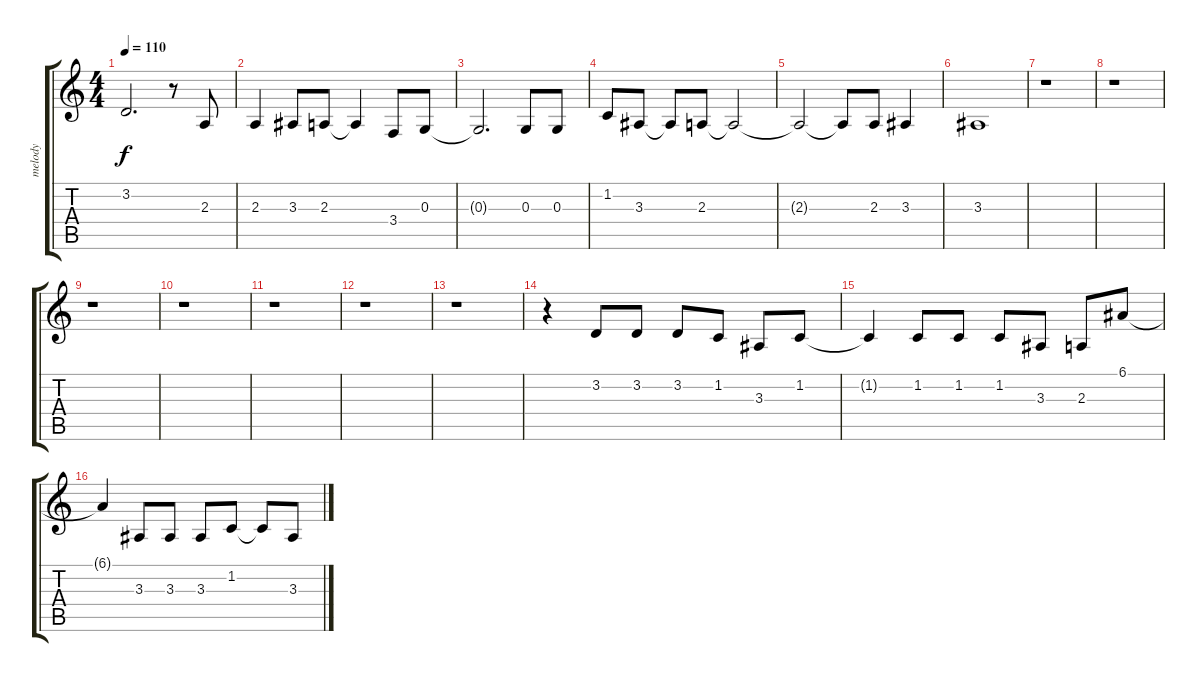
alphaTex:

\track ("melody" "melody") {instrument flute}
\staff {score tabs}
\tuning (E4 B3 G3 D3 A2 E2) {hide}
\ts (4 4)
\tempo 110
\clef g2
\ks c
3.2.2{d dy f} r.8 2.3.8 |
2.3.4 3.3.8 2.3.8 2.3{t}.4 3.4.8 0.3.8 |
0.3{t}.2{d} 0.3.8 0.3.8 |
1.2.8 3.3.8 3.3{t}.8 2.3.8 2.3{t}.2 |
2.3{t}.2 2.3{t}.8 2.3.8 3.3.4 |
3.3.1 |
r.1 |
r.1 |
r.1 |
r.1 |
r.1 |
r.1 |
r.1 |
r.4 3.2.8 3.2.8 3.2.8 1.2.8 3.3.8 1.2.8 |
1.2{t}.4 1.2.8 1.2.8 1.2.8 3.3.8 2.3.8 6.1.8 |
6.1{t}.4 3.3.8 3.3.8 3.3.8 1.2.8 1.2{t}.8 3.3.8
